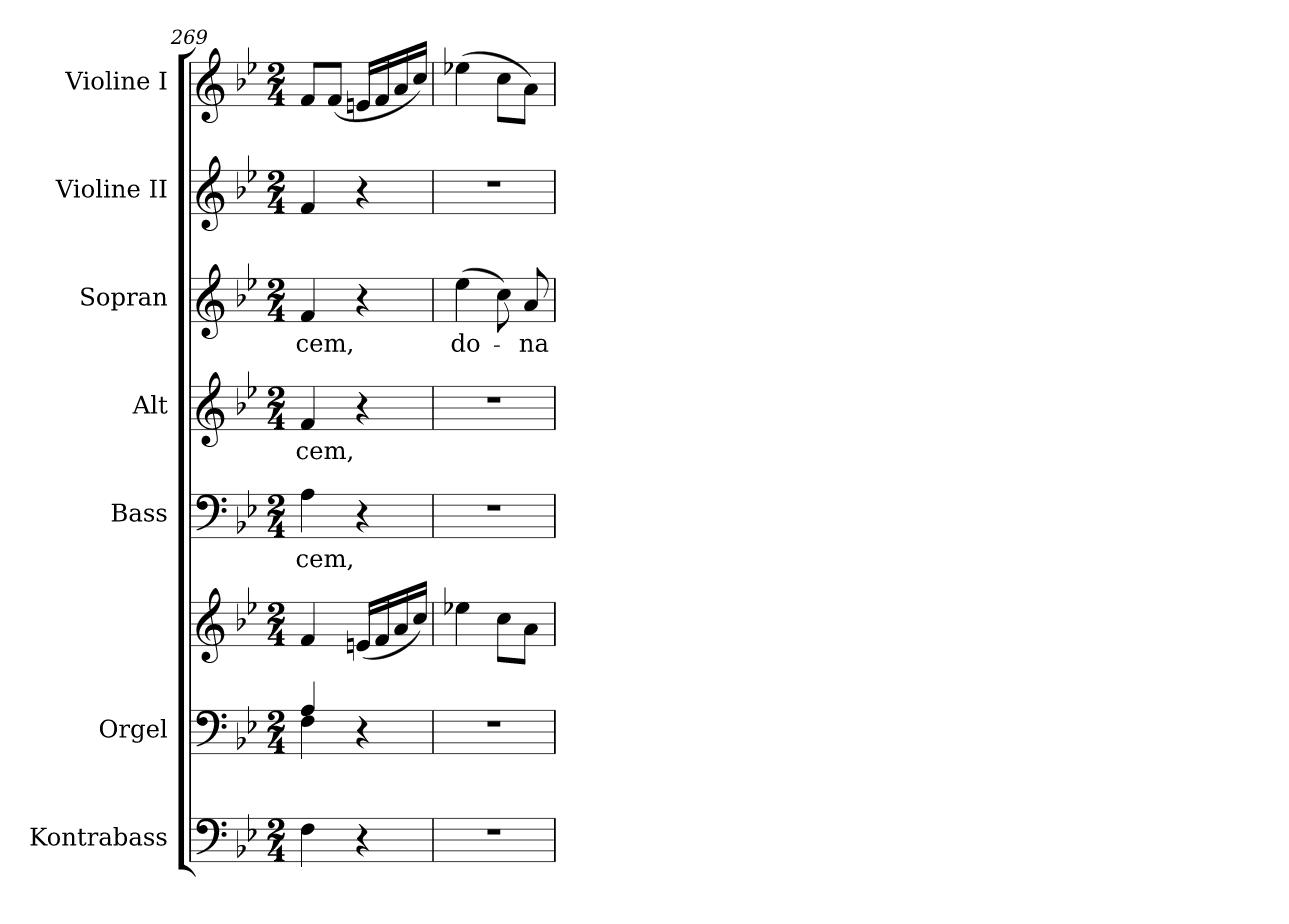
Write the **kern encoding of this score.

**kern	**kern	**kern	**kern	**text	**kern	**text	**kern	**text	**kern	**kern
*part7	*part6	*part6	*part5	*part5	*part4	*part4	*part3	*part3	*part2	*part1
*staff8	*staff7	*staff6	*staff5	*staff5	*staff4	*staff4	*staff3	*staff3	*staff2	*staff1
*I"Kontrabass	*I"Orgel	*	*I"Bass	*	*I"Alt	*	*I"Sopran	*	*I"Violine II	*I"Violine I
*I'Kb.	*I'Org.	*	*I'B	*	*I'A	*	*I'S	*	*I'Vl. II	*I'Vl. I
*clefF4	*clefF4	*clefG2	*clefF4	*	*clefG2	*	*clefG2	*	*clefG2	*clefG2
*ITrd7c12	*	*	*	*	*	*	*	*	*	*
*k[b-e-]	*k[b-e-]	*k[b-e-]	*k[b-e-]	*	*k[b-e-]	*	*k[b-e-]	*	*k[b-e-]	*k[b-e-]
*B-:	*B-:	*B-:	*B-:	*	*B-:	*	*B-:	*	*B-:	*B-:
*M2/4	*M2/4	*M2/4	*M2/4	*	*M2/4	*	*M2/4	*	*M2/4	*M2/4
=269	=269	=269	=269	=269	=269	=269	=269	=269	=269	=269
*	*^	*	*	*	*	*	*	*	*	*
!	!	!	!	!	!LO:LY:b	!	!LO:LY:b	!	!LO:LY:b	!	!
4FF\	4A/	4F\	4f/	4A\	-cem,	4f/	-cem,	4f/	-cem,	4f/	8f/L
.	.	.	.	.	.	.	.	.	.	.	(<8f/J
4r	4r	4ryy	(<16en/LL	4r	.	4r	.	4r	.	4r	16en/LL
.	.	.	16f/	.	.	.	.	.	.	.	16f/
.	.	.	16a/	.	.	.	.	.	.	.	16a/
.	.	.	16cc/JJ)	.	.	.	.	.	.	.	16cc/JJ)
*	*v	*v	*	*	*	*	*	*	*	*	*
!!LO:PB:g=z
=270	=270	=270	=270	=270	=270	=270	=270	=270	=270	=270
!	!	!	!	!	!	!	!	!LO:LY:b	!	!
2r	2r	4ee-X\	2r	.	2r	.	(>4ee-\	do-	2r	(>4ee-X\
.	.	8cc\L	.	.	.	.	8cc\)	.	.	8cc\L
!	!	!	!	!	!	!	!	!LO:LY:b	!	!
.	.	8a\J	.	.	.	.	8a/	-na	.	8a\J)
=	=	=	=	=	=	=	=	=	=	=
*-	*-	*-	*-	*-	*-	*-	*-	*-	*-	*-
